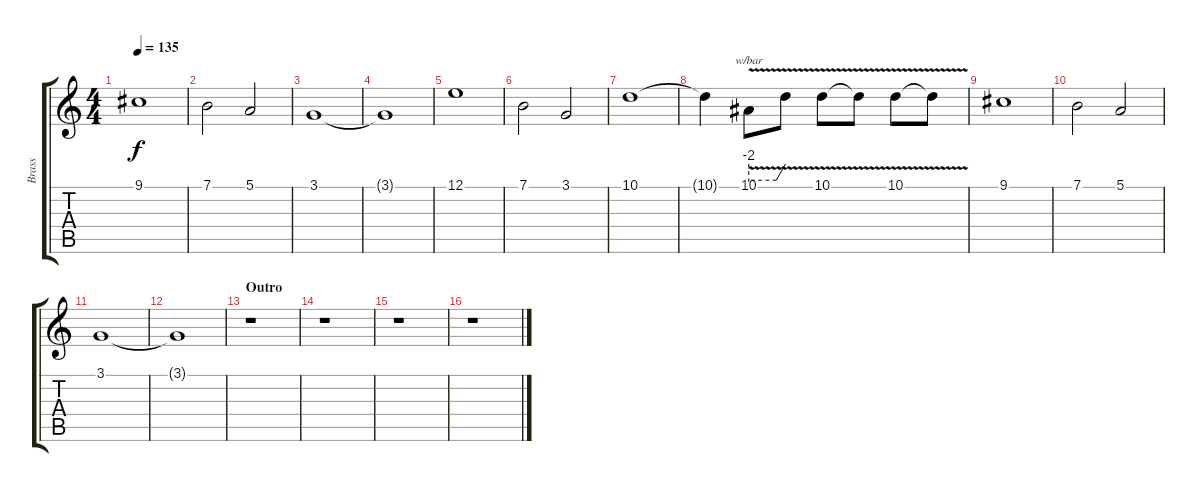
\track ("Brass" "Brass") {instrument trumpet}
\staff {score tabs}
\tuning (E4 B3 G3 D3 A2 E2) {hide}
\ts (4 4)
\tempo 135
\clef g2
\ks c
9.1.1{dy f} |
7.1.2 5.1.2 |
3.1.1 |
3.1{t}.1 |
12.1.1 |
7.1.2 3.1.2 |
10.1.1 |
10.1{t}.4 10.1{v}.8{tbe (custom default 0 -8 45 -8 60 0)} 10.1{t}.8 10.1{v}.8 10.1{t}.8 10.1{v}.8 10.1{t}.8 |
9.1.1 |
7.1.2 5.1.2 |
3.1.1 |
3.1{t}.1 |
\section ("" "Outro")
r.1 |
r.1 |
r.1 |
r.1
